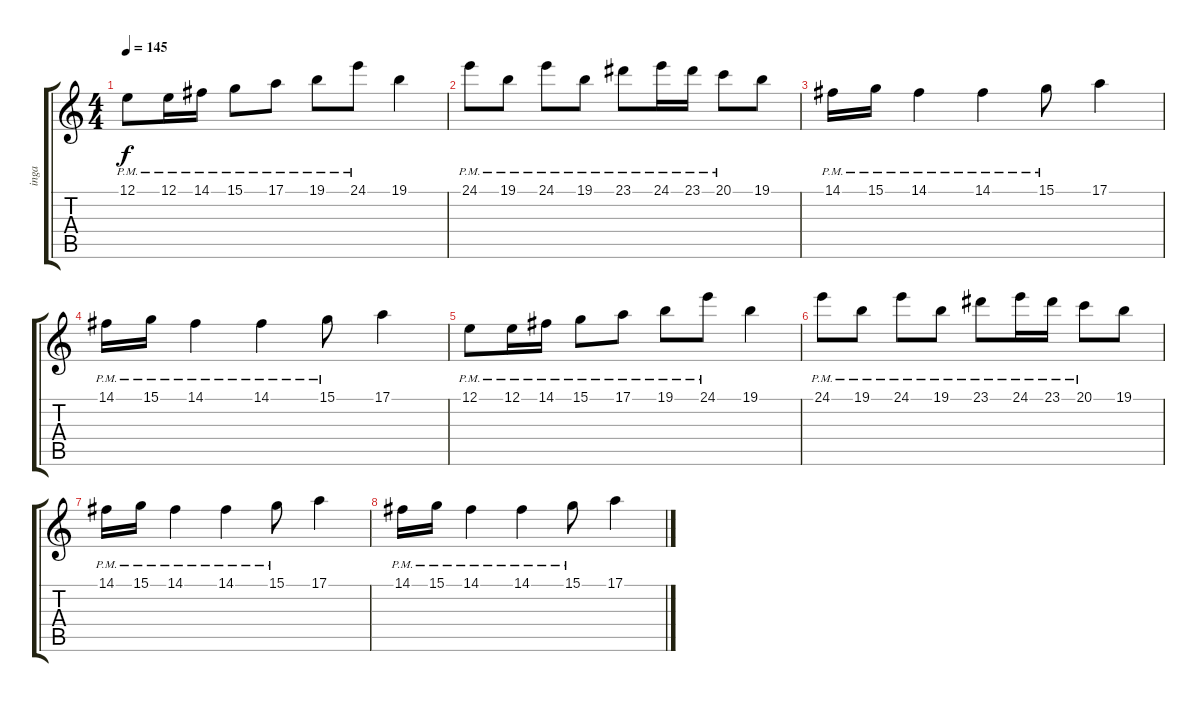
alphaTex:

\track ("inga" "inga") {instrument flute}
\staff {score tabs}
\tuning (E4 B3 G3 D3 A2 E2) {hide}
\ts (4 4)
\tempo 145
\clef g2
\ks c
12.1{pm}.8{dy f} 12.1{pm}.16 14.1{pm}.16 15.1{pm}.8 17.1{pm}.8 19.1{pm}.8 24.1{pm}.8 19.1.4 |
24.1{pm}.8 19.1{pm}.8 24.1{pm}.8 19.1{pm}.8 23.1{pm}.8 24.1{pm}.16 23.1{pm}.16 20.1{pm}.8 19.1.8 |
14.1{pm}.16 15.1{pm}.16 14.1{pm}.4 14.1{pm}.4 15.1{pm}.8 17.1.4 |
14.1{pm}.16 15.1{pm}.16 14.1{pm}.4 14.1{pm}.4 15.1{pm}.8 17.1.4 |
12.1{pm}.8 12.1{pm}.16 14.1{pm}.16 15.1{pm}.8 17.1{pm}.8 19.1{pm}.8 24.1{pm}.8 19.1.4 |
24.1{pm}.8 19.1{pm}.8 24.1{pm}.8 19.1{pm}.8 23.1{pm}.8 24.1{pm}.16 23.1{pm}.16 20.1{pm}.8 19.1.8 |
14.1{pm}.16 15.1{pm}.16 14.1{pm}.4 14.1{pm}.4 15.1{pm}.8 17.1.4 |
14.1{pm}.16 15.1{pm}.16 14.1{pm}.4 14.1{pm}.4 15.1{pm}.8 17.1.4
